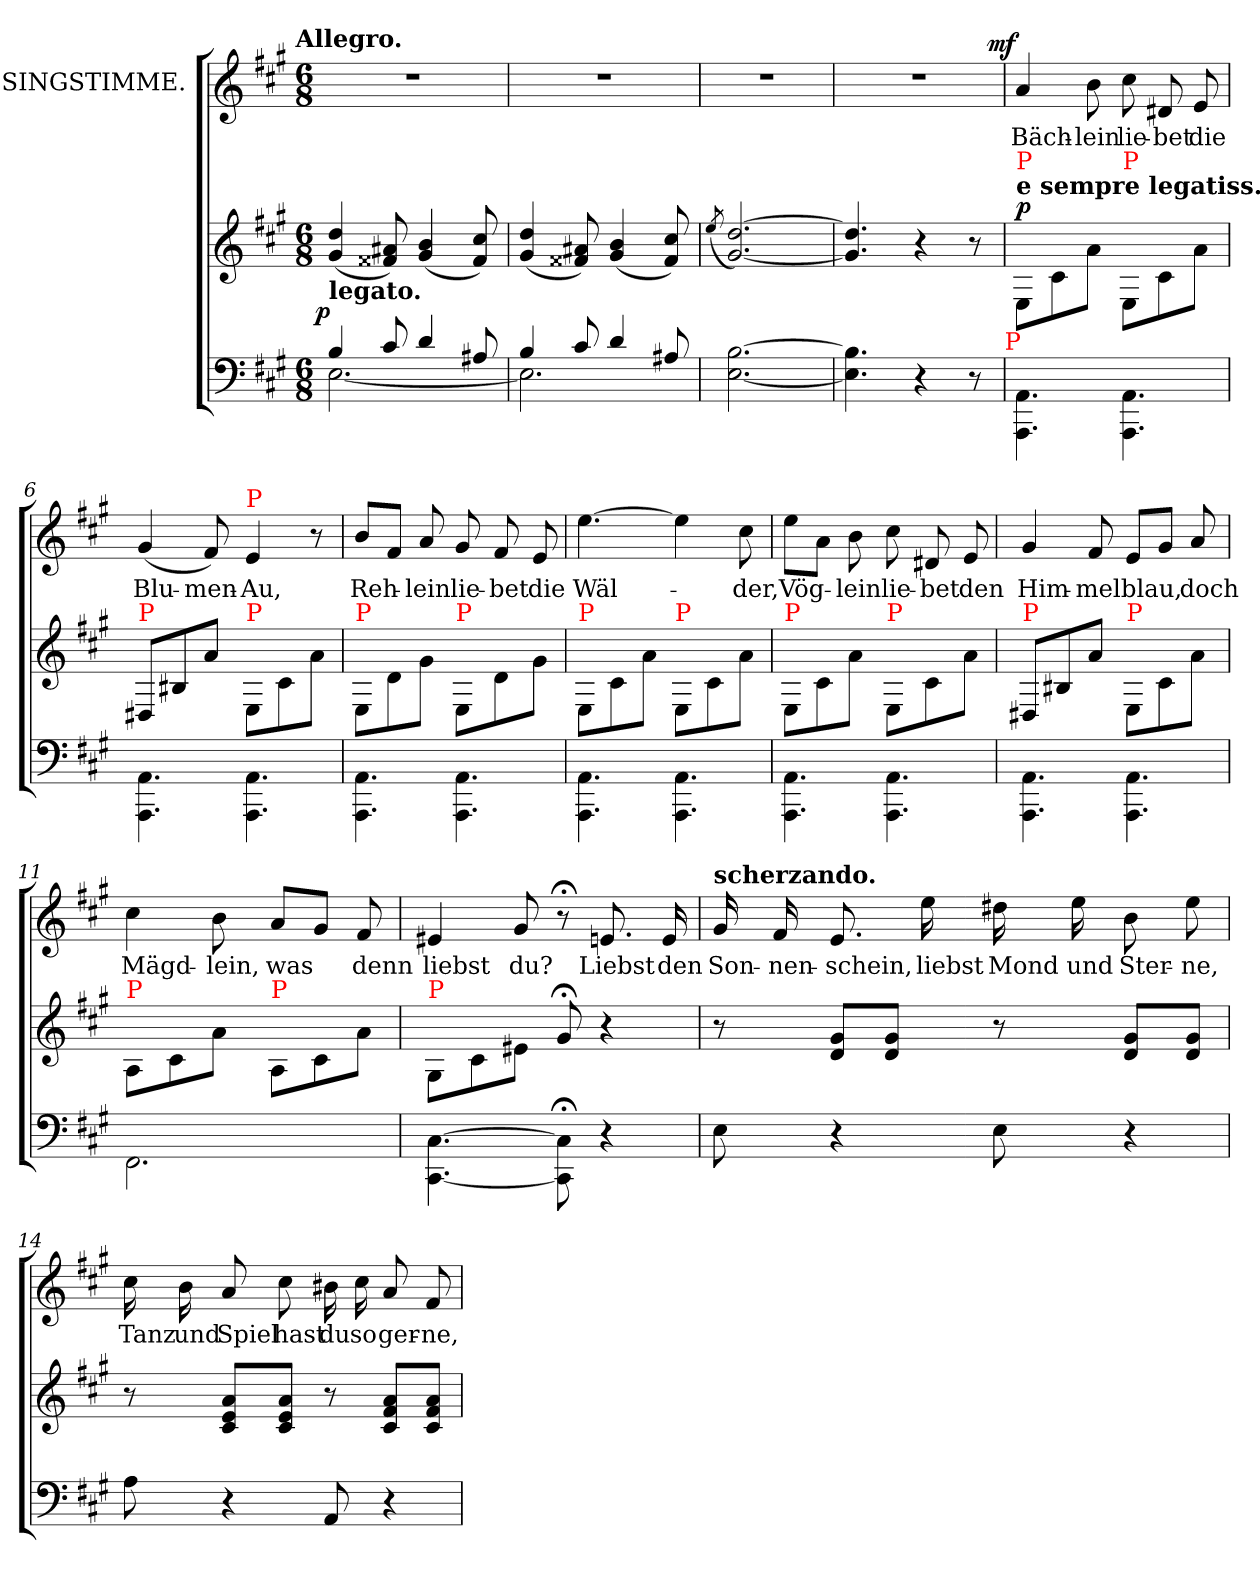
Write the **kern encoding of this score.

**kern	**kern	**dynam	**kern	**text	**dynam
*part2	*part2	*part2	*part1	*part1	*part1
*staff3	*staff2	*staff2/3	*staff1	*staff1	*staff1
*	*	*	*I"SINGSTIMME.	*	*
*clefF4	*clefG2	*	*clefG2	*	*
*k[f#c#g#]	*k[f#c#g#]	*	*k[f#c#g#]	*	*
*A:	*A:	*	*A:	*	*
!!LO:TX:omd:t=Allegro.
*M6/8	*M6/8	*	*M6/8	*	*
*MM192	*MM192	*	*MM192	*	*
=1	=1	=1	=1	=1	=1
*^	*	*	*	*	*
!	!	!LO:TX:b:B:t=legato.	!	!	!	!
!	!	!	!LO:DY:rj	!	!	!
4B	[2.E	(>4dd/ 4g#/	p	2.rdd	.	.
8c#	.	8a#X 8f##X)	.	.	.	.
4d	.	(>4b 4g#	.	.	.	.
8A#X	.	8cc#/ 8f##/)	.	.	.	.
=2	=2	=2	=2	=2	=2	=2
4B	2.E]	(>4dd/ 4g#/	.	2.rdd	.	.
8c#	.	8a#X 8f##X)	.	.	.	.
4d	.	(>4b 4g#	.	.	.	.
8A#X	.	8cc#/ 8f##/)	.	.	.	.
*v	*v	*	*	*	*	*
=3	=3	=3	=3	=3	=3
.	(<8qee/	.	.	.	.
[2.B [2.E	[2.dd/ [2.g#/)	.	2.rdd	.	.
=4	=4	=4	=4	=4	=4
4.B] 4.E]	4.dd]/ 4.g#]/	.	2.rdd	.	.
4r	4r	.	.	.	.
8r	8r	.	.	.	.
!LO:TX:a:color=red:t=P	!	!	!	!	!
=5	=5	=5	=5	=5	=5
!	!LO:TX:a:B:t=e sempre legatiss.	!	!	!	!
!	!LO:TX:a:color=red:t=P	!	!	!	!
!	!	!LO:DY:a	!	!	!LO:DY:a:rj
4.AA\ 4.AAA\	8E/L	p	4a	Bäch-	mf
.	8c#\	.	.	.	.
.	8a\J	.	8b	-lein	.
!	!LO:TX:a:color=red:t=P	!	!	!	!
4.AA\ 4.AAA\	8E/L	.	8cc#	lie-	.
.	8c#\	.	8d#X	-bet	.
.	8a\J	.	8e	die	.
=6	=6	=6	=6	=6	=6
!	!LO:TX:a:color=red:t=P	!	!	!	!
4.AA\ 4.AAA\	8D#X/L	.	(<4g#	Blu-	.
.	8B#X/	.	.	.	.
.	8a\J	.	8f#)	-men-	.
!	!	!	!LO:TX:a:color=red:t=P	!	!
!	!LO:TX:a:color=red:t=P	!	!	!	!
4.AA\ 4.AAA\	8E/L	.	4e	-Au,	.
.	8c#\	.	.	.	.
.	8a\J	.	8r	.	.
=7	=7	=7	=7	=7	=7
!	!LO:TX:a:color=red:t=P	!	!	!	!
4.AA\ 4.AAA\	8E/L	.	8bL	Reh-	.
.	8d\	.	8f#J	.	.
.	8g#\J	.	8a	-lein	.
!	!LO:TX:a:color=red:t=P	!	!	!	!
4.AA\ 4.AAA\	8E/L	.	8g#	lie-	.
.	8d\	.	8f#	-bet	.
.	8g#\J	.	8e	die	.
=8	=8	=8	=8	=8	=8
!	!LO:TX:a:color=red:t=P	!	!	!	!
4.AA\ 4.AAA\	8E/L	.	[4.ee	Wäl-	.
.	8c#\	.	.	.	.
.	8a\J	.	.	.	.
!	!LO:TX:a:color=red:t=P	!	!	!	!
4.AA\ 4.AAA\	8E/L	.	4ee]	.	.
.	8c#\	.	.	.	.
.	8a\J	.	8cc#	-der,	.
=9	=9	=9	=9	=9	=9
!	!LO:TX:a:color=red:t=P	!	!	!	!
4.AA\ 4.AAA\	8E/L	.	8eeL	Vög-	.
.	8c#\	.	8aJ	.	.
.	8a\J	.	8b	-lein	.
!	!LO:TX:a:color=red:t=P	!	!	!	!
4.AA\ 4.AAA\	8E/L	.	8cc#	lie-	.
.	8c#\	.	8d#X	-bet	.
.	8a\J	.	8e	den	.
=10	=10	=10	=10	=10	=10
!	!LO:TX:a:color=red:t=P	!	!	!	!
4.AA\ 4.AAA\	8D#X/L	.	4g#	Him-	.
.	8B#X/	.	.	.	.
.	8a\J	.	8f#	-mel	.
!	!LO:TX:a:color=red:t=P	!	!	!	!
4.AA\ 4.AAA\	8E/L	.	8eL	blau,	.
.	8c#\	.	8g#J	.	.
.	8a\J	.	8a	doch	.
=11	=11	=11	=11	=11	=11
!	!LO:TX:a:color=red:t=P	!	!	!	!
2.FF#\	8A/L	.	4cc#	Mägd-	.
.	8c#\	.	.	.	.
.	8a\J	.	8b	-lein,	.
!	!LO:TX:a:color=red:t=P	!	!	!	!
.	8A/L	.	8aL	was	.
.	8c#\	.	8g#J	.	.
.	8a\J	.	8f#	denn	.
=12	=12	=12	=12	=12	=12
!	!LO:TX:a:color=red:t=P	!	!	!	!
[4.C#\ [4.CC#\	8G#/L	.	4e#X	liebst	.
.	8c#\	.	.	.	.
.	8e#X\J	.	8g#	du?	.
8C#];<\ 8CC#];<\	8g#;</	.	8r;<	.	.
4r	4r	.	8.en	Liebst	.
.	.	.	16e	den	.
=13	=13	=13	=13	=13	=13
!	!	!	!LO:TX:a:B:t=scherzando.	!	!
8E	8r	.	16g#	Son-	.
.	.	.	16f#	-nen-	.
4r	8g# 8dL	.	8.e	-schein,	.
.	8g# 8dJ	.	.	.	.
.	.	.	16ee	liebst	.
8E	8r	.	16dd#X	Mond	.
.	.	.	16ee	und	.
4r	8g# 8dL	.	8b	Ster-	.
.	8g# 8dJ	.	8ee	-ne,	.
=14	=14	=14	=14	=14	=14
8A	8r	.	16cc#	Tanz	.
.	.	.	16b	und	.
4r	8a 8e 8c#L	.	8a	Spiel	.
.	8a 8e 8c#J	.	8cc#	hast	.
8AA	8r	.	16b#X	du	.
.	.	.	16cc#	so	.
4r	8a 8f# 8c#L	.	8a	ger-	.
.	8a 8f# 8c#J	.	8f#	ne,	.
=	=	=	=	=	=
*-	*-	*-	*-	*-	*-
